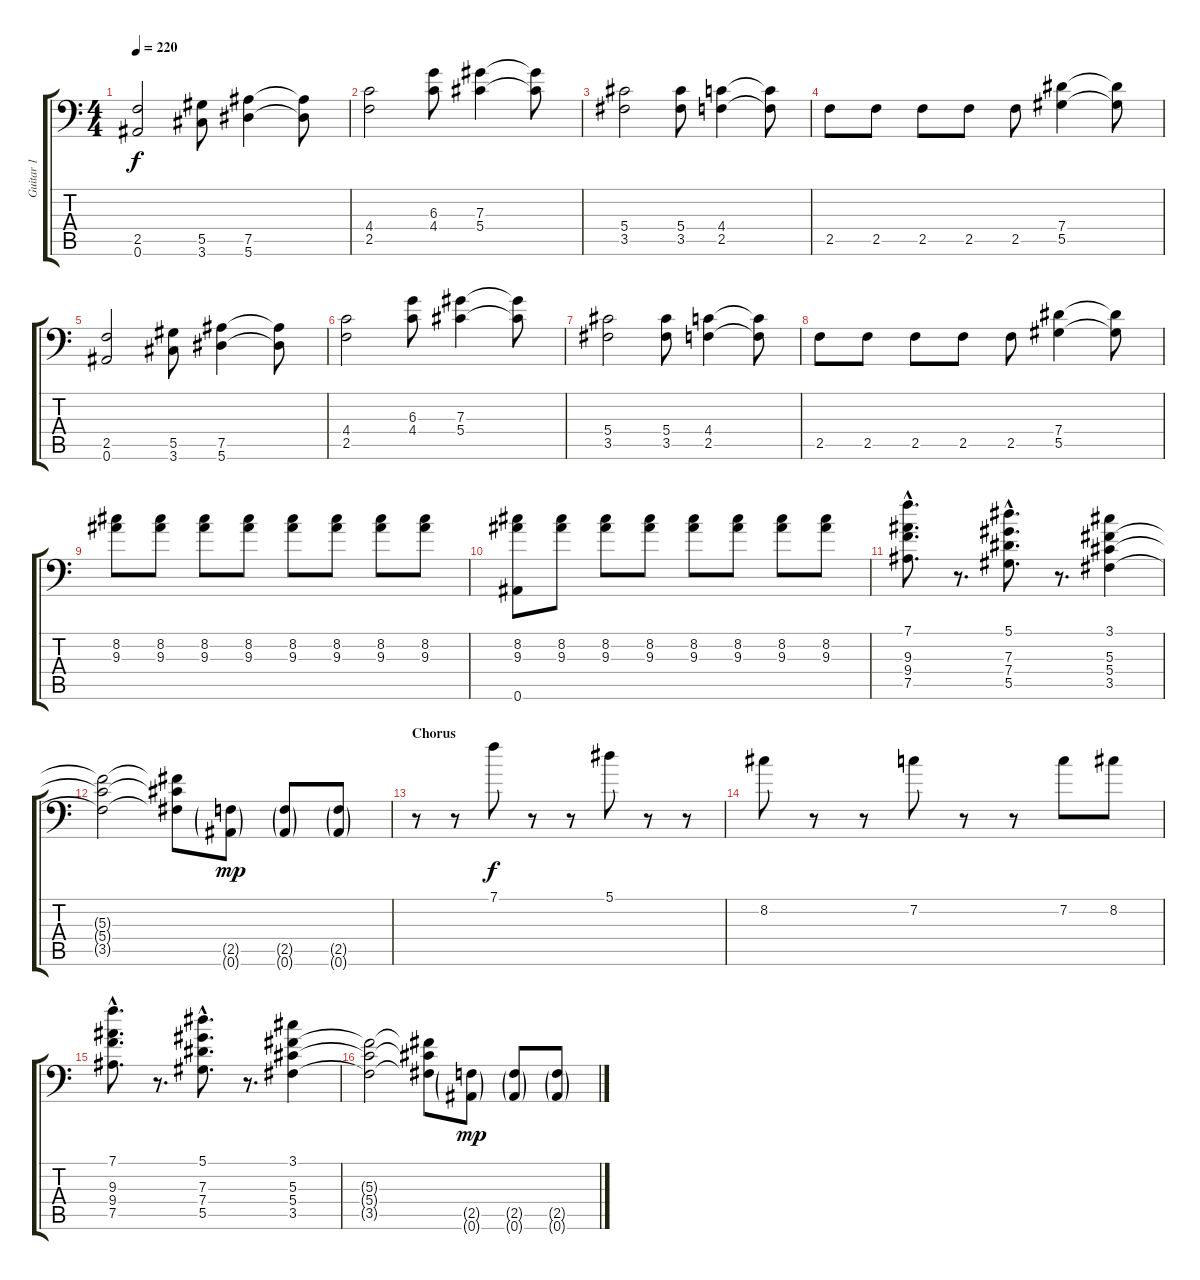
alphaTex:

\track ("Guitar 1" "Guitar 1") {instrument overdrivenguitar}
\staff {score tabs}
\tuning (Bb3 F3 Db3 Ab2 Eb2 Bb1) {hide}
\ts (4 4)
\tempo 220
\clef f4
\ks c
(2.5 0.6).2{dy f} (5.5 3.6).8 (7.5 5.6).4 (7.5{t} 5.6{t}).8 |
(4.4 2.5).2 (6.3 4.4).8 (7.3 5.4).4 (7.3{t} 5.4{t}).8 |
(5.4 3.5).2 (5.4 3.5).8 (4.4 2.5).4 (4.4{t} 2.5{t}).8 |
2.5.8 2.5.8 2.5.8 2.5.8 2.5.8 (7.4 5.5).4 (7.4{t} 5.5{t}).8 |
(2.5 0.6).2 (5.5 3.6).8 (7.5 5.6).4 (7.5{t} 5.6{t}).8 |
(4.4 2.5).2 (6.3 4.4).8 (7.3 5.4).4 (7.3{t} 5.4{t}).8 |
(5.4 3.5).2 (5.4 3.5).8 (4.4 2.5).4 (4.4{t} 2.5{t}).8 |
2.5.8 2.5.8 2.5.8 2.5.8 2.5.8 (7.4 5.5).4 (7.4{t} 5.5{t}).8 |
(8.2 9.3).8 (8.2 9.3).8 (8.2 9.3).8 (8.2 9.3).8 (8.2 9.3).8 (8.2 9.3).8 (8.2 9.3).8 (8.2 9.3).8 |
(8.2 9.3 0.6).8 (8.2 9.3).8 (8.2 9.3).8 (8.2 9.3).8 (8.2 9.3).8 (8.2 9.3).8 (8.2 9.3).8 (8.2 9.3).8 |
(7.1{hac} 9.3{hac} 9.4{hac} 7.5{hac}).8{d} r.8{d} (5.1{hac} 7.3{hac} 7.4{hac} 5.5{hac}).8{d} r.8{d} (3.1 5.3 5.4 3.5).4 |
(5.3{t} 5.4{t} 3.5{t}).2 (5.3{t} 5.4{t} 3.5{t}).8 (2.5{g} 0.6{g}).8{dy mp} (2.5{g} 0.6{g}).8 (2.5{g} 0.6{g}).8 |
\section ("" "Chorus")
r.8 r.8 7.1.8{dy f} r.8 r.8 5.1.8 r.8 r.8 |
8.2.8 r.8 r.8 7.2.8 r.8 r.8 7.2.8 8.2.8 |
(7.1{hac} 9.3{hac} 9.4{hac} 7.5{hac}).8{d} r.8{d} (5.1{hac} 7.3{hac} 7.4{hac} 5.5{hac}).8{d} r.8{d} (3.1 5.3 5.4 3.5).4 |
(5.3{t} 5.4{t} 3.5{t}).2 (5.3{t} 5.4{t} 3.5{t}).8 (2.5{g} 0.6{g}).8{dy mp} (2.5{g} 0.6{g}).8 (2.5{g} 0.6{g}).8
